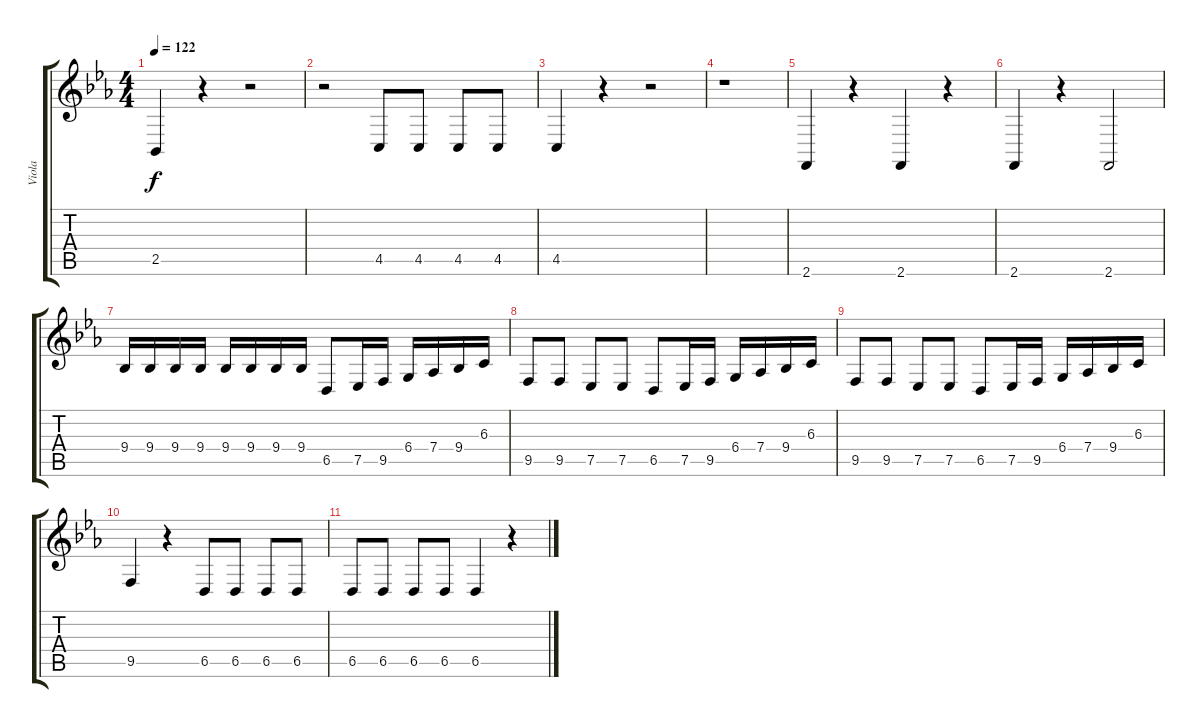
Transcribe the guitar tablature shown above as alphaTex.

\track ("Viola" "Viola") {instrument viola}
\staff {score tabs}
\tuning (Eb4 Bb3 Gb3 Db3 Ab2 Eb2) {hide}
\ts (4 4)
\tempo 122
\clef g2
\ks eb
2.5.4{dy f} r.4 r.2 |
r.2 4.5.8 4.5.8 4.5.8 4.5.8 |
4.5.4 r.4 r.2 |
r.1 |
2.6.4 r.4 2.6.4 r.4 |
2.6.4 r.4 2.6.2 |
9.4.16 9.4.16 9.4.16 9.4.16 9.4.16 9.4.16 9.4.16 9.4.16 6.5.8 7.5.16 9.5.16 6.4.16 7.4.16 9.4.16 6.3.16 |
9.5.8 9.5.8 7.5.8 7.5.8 6.5.8 7.5.16 9.5.16 6.4.16 7.4.16 9.4.16 6.3.16 |
9.5.8 9.5.8 7.5.8 7.5.8 6.5.8 7.5.16 9.5.16 6.4.16 7.4.16 9.4.16 6.3.16 |
9.5.4 r.4 6.5.8 6.5.8 6.5.8 6.5.8 |
6.5.8 6.5.8 6.5.8 6.5.8 6.5.4 r.4
